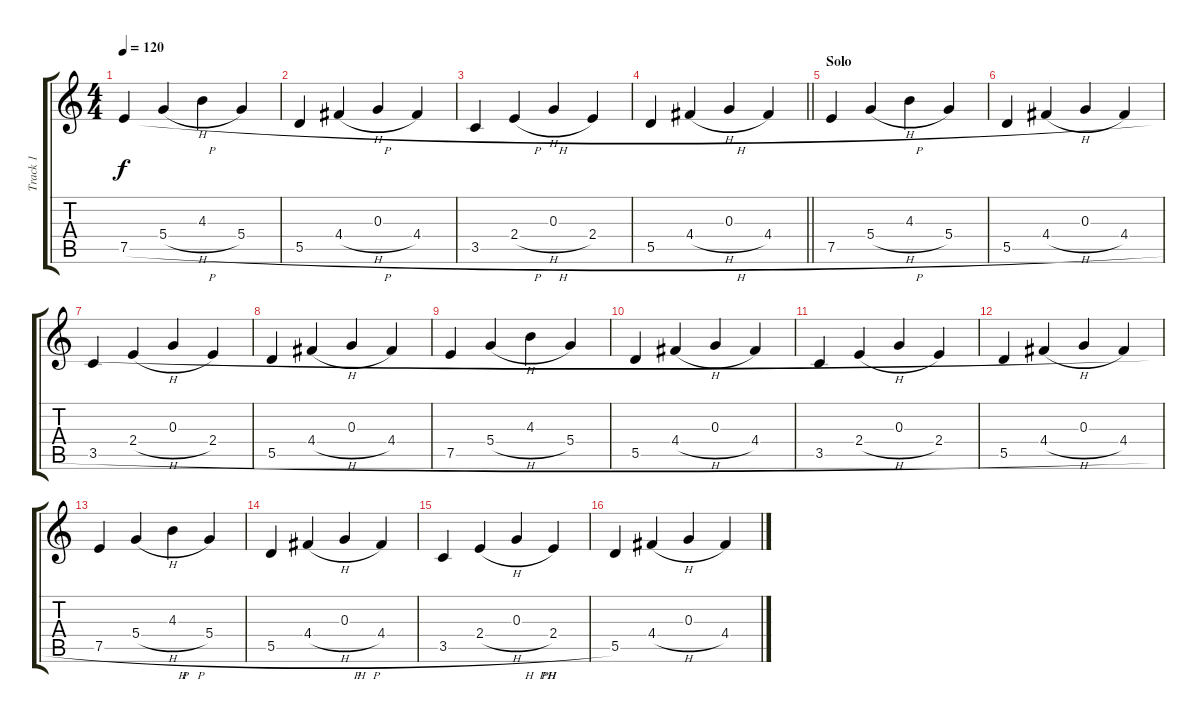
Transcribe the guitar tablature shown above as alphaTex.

\track ("Track 1" "Track 1") {instrument electricguitarjazz}
\staff {score tabs}
\tuning (E4 B3 G3 D3 A2 E2) {hide}
\ts (4 4)
\tempo 120
\clef g2
\ks c
7.5{h}.4{dy f} 5.4{h}.4 4.3.4 5.4.4 |
5.5{h}.4 4.4{h}.4 0.3.4 4.4.4 |
3.5{h}.4 2.4{h}.4 0.3.4 2.4.4 |
\barLineRight lightlight
5.5{h}.4 4.4{h}.4 0.3.4 4.4.4 |
\section ("" "Solo")
7.5{h}.4 5.4{h}.4 4.3.4 5.4.4 |
5.5{h}.4 4.4{h}.4 0.3.4 4.4.4 |
3.5{h}.4 2.4{h}.4 0.3.4 2.4.4 |
5.5{h}.4 4.4{h}.4 0.3.4 4.4.4 |
7.5{h}.4 5.4{h}.4 4.3.4 5.4.4 |
5.5{h}.4 4.4{h}.4 0.3.4 4.4.4 |
3.5{h}.4 2.4{h}.4 0.3.4 2.4.4 |
5.5{h}.4 4.4{h}.4 0.3.4 4.4.4 |
7.5{h}.4 5.4{h}.4 4.3.4 5.4.4 |
5.5{h}.4 4.4{h}.4 0.3.4 4.4.4 |
3.5{h}.4 2.4{h}.4 0.3.4 2.4.4 |
5.5{h}.4 4.4{h}.4 0.3.4 4.4.4
